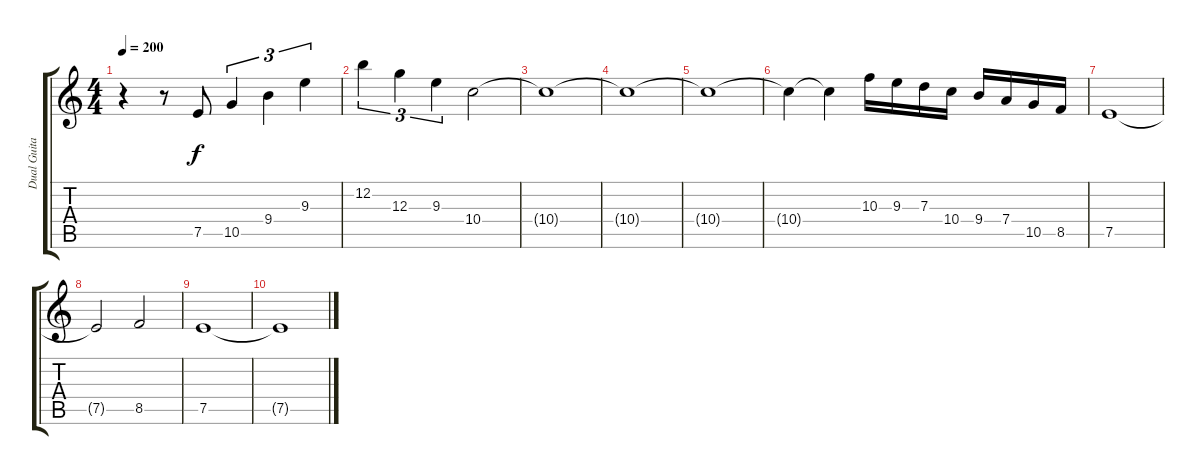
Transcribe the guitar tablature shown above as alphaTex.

\track ("Dual Guitar Left" "Dual Guita") {instrument distortionguitar}
\staff {score tabs}
\tuning (E4 B3 G3 D3 A2 E2) {hide}
\ts (4 4)
\tempo 200
\clef g2
\ks c
r.4{dy f} r.8 7.5.8 10.5.4{tu (3 2)} 9.4.4{tu (3 2)} 9.3.4{tu (3 2)} |
12.2.4{tu (3 2)} 12.3.4{tu (3 2)} 9.3.4{tu (3 2)} 10.4.2 |
10.4{t}.1 |
10.4{t}.1 |
10.4{t}.1 |
10.4{t}.4 10.4{t}.4 10.3.16 9.3.16 7.3.16 10.4.16 9.4.16 7.4.16 10.5.16 8.5.16 |
7.5.1 |
7.5{t}.2 8.5.2 |
7.5.1 |
7.5{t}.1
